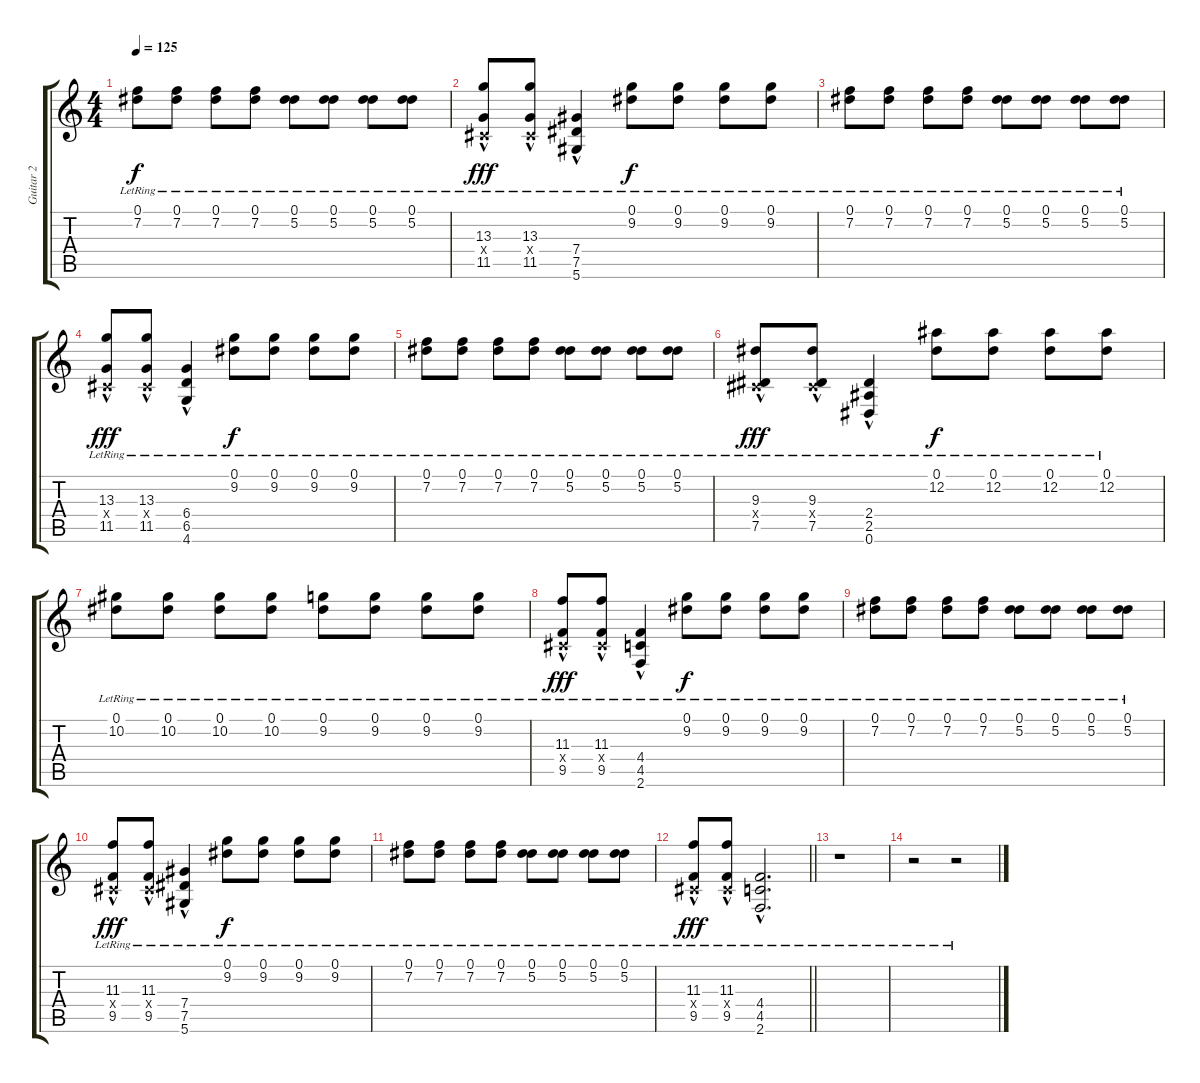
\track ("Guitar 2" "Guitar 2") {instrument distortionguitar}
\staff {score tabs}
\tuning (Eb4 Bb3 Gb3 Db3 Ab2 Eb2) {hide}
\ts (4 4)
\tempo 125
\clef g2
\ks c
(0.1{lr} 7.2{lr}).8{dy f} (0.1{lr} 7.2{lr}).8 (0.1{lr} 7.2{lr}).8 (0.1{lr} 7.2{lr}).8 (0.1{lr} 5.2{lr}).8 (0.1{lr} 5.2{lr}).8 (0.1{lr} 5.2{lr}).8 (0.1{lr} 5.2{lr}).8 |
(13.3{lr} 0.4{x} 11.5{hac lr}).8{dy fff} (13.3{lr} 0.4{x} 11.5{hac lr}).8 (7.4{lr} 7.5{hac lr} 5.6{lr}).4 (0.1{lr} 9.2{lr}).8{dy f} (0.1{lr} 9.2{lr}).8 (0.1{lr} 9.2{lr}).8 (0.1{lr} 9.2{lr}).8 |
(0.1{lr} 7.2{lr}).8 (0.1{lr} 7.2{lr}).8 (0.1{lr} 7.2{lr}).8 (0.1{lr} 7.2{lr}).8 (0.1{lr} 5.2{lr}).8 (0.1{lr} 5.2{lr}).8 (0.1{lr} 5.2{lr}).8 (0.1{lr} 5.2{lr}).8 |
(13.3{lr} 0.4{x} 11.5{hac lr}).8{dy fff} (13.3{lr} 0.4{x} 11.5{hac lr}).8 (6.4{lr} 6.5{hac lr} 4.6{lr}).4 (0.1{lr} 9.2{lr}).8{dy f} (0.1{lr} 9.2{lr}).8 (0.1{lr} 9.2{lr}).8 (0.1{lr} 9.2{lr}).8 |
(0.1{lr} 7.2{lr}).8 (0.1{lr} 7.2{lr}).8 (0.1{lr} 7.2{lr}).8 (0.1{lr} 7.2{lr}).8 (0.1{lr} 5.2{lr}).8 (0.1{lr} 5.2{lr}).8 (0.1{lr} 5.2{lr}).8 (0.1{lr} 5.2{lr}).8 |
(9.3{lr} 0.4{x} 7.5{hac lr}).8{dy fff} (9.3{lr} 0.4{x} 7.5{hac lr}).8 (2.4{lr} 2.5{hac lr} 0.6{lr}).4 (0.1{lr} 12.2{lr}).8{dy f} (0.1{lr} 12.2{lr}).8 (0.1{lr} 12.2{lr}).8 (0.1{lr} 12.2{lr}).8 |
(0.1{lr} 10.2{lr}).8 (0.1{lr} 10.2{lr}).8 (0.1{lr} 10.2{lr}).8 (0.1{lr} 10.2{lr}).8 (0.1{lr} 9.2{lr}).8 (0.1{lr} 9.2{lr}).8 (0.1{lr} 9.2{lr}).8 (0.1{lr} 9.2{lr}).8 |
(11.3{lr} 0.4{x} 9.5{hac lr}).8{dy fff} (11.3{lr} 0.4{x} 9.5{hac lr}).8 (4.4{lr} 4.5{hac lr} 2.6{lr}).4 (0.1{lr} 9.2{lr}).8{dy f} (0.1{lr} 9.2{lr}).8 (0.1{lr} 9.2{lr}).8 (0.1{lr} 9.2{lr}).8 |
(0.1{lr} 7.2{lr}).8 (0.1{lr} 7.2{lr}).8 (0.1{lr} 7.2{lr}).8 (0.1{lr} 7.2{lr}).8 (0.1{lr} 5.2{lr}).8 (0.1{lr} 5.2{lr}).8 (0.1{lr} 5.2{lr}).8 (0.1{lr} 5.2{lr}).8 |
(11.3{lr} 0.4{x} 9.5{hac lr}).8{dy fff} (11.3{lr} 0.4{x} 9.5{hac lr}).8 (7.4{lr} 7.5{hac lr} 5.6{lr}).4 (0.1{lr} 9.2{lr}).8{dy f} (0.1{lr} 9.2{lr}).8 (0.1{lr} 9.2{lr}).8 (0.1{lr} 9.2{lr}).8 |
(0.1{lr} 7.2{lr}).8 (0.1{lr} 7.2{lr}).8 (0.1{lr} 7.2{lr}).8 (0.1{lr} 7.2{lr}).8 (0.1{lr} 5.2{lr}).8 (0.1{lr} 5.2{lr}).8 (0.1{lr} 5.2{lr}).8 (0.1{lr} 5.2{lr}).8 |
\barLineRight lightlight
(11.3{lr} 0.4{x} 9.5{hac lr}).8{dy fff} (11.3{lr} 0.4{x} 9.5{hac lr}).8 (4.4{lr} 4.5{hac lr} 2.6{lr}).2{d} |
r.1 |
r.2 r.2
